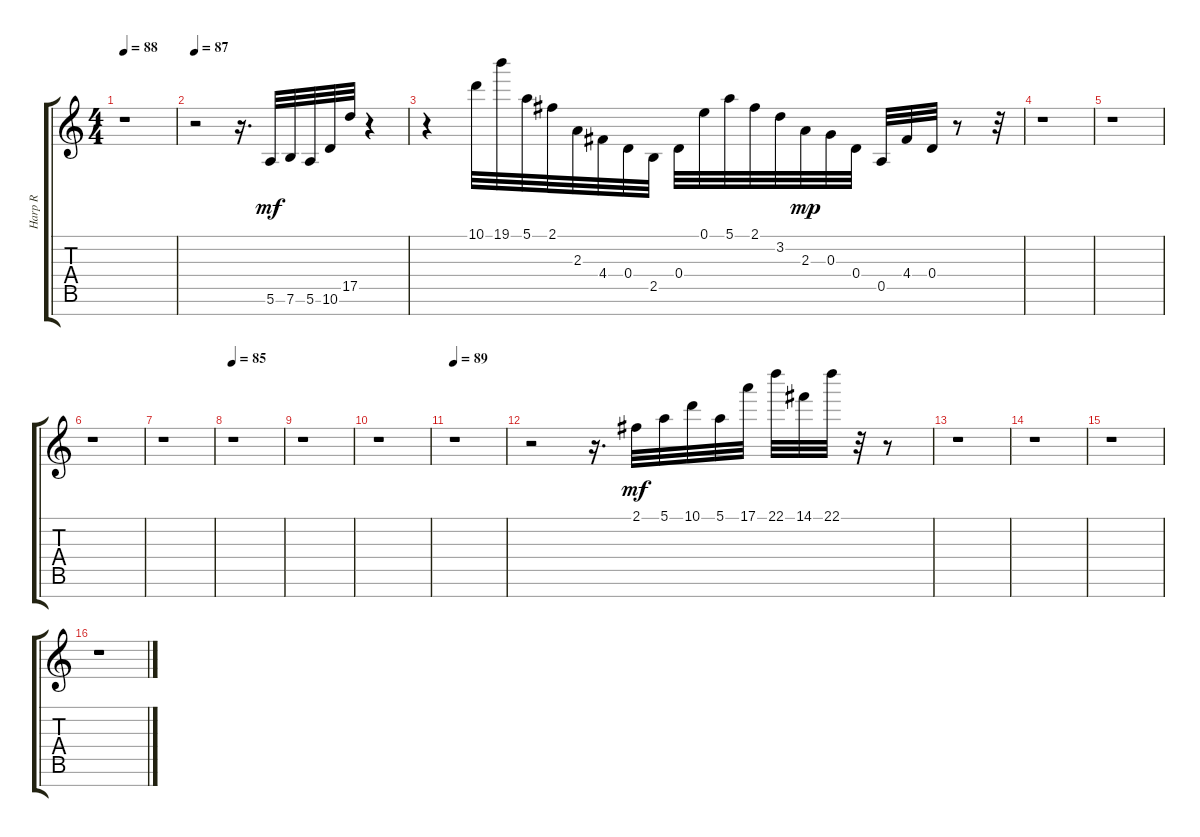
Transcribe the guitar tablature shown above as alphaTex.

\track ("Harp R" "Harp R") {instrument orchestralharp}
\staff {score tabs}
\tuning (E5 B4 G4 D4 A3 E3 B2) {hide}
\ts (4 4)
\tempo 88
\clef g2
\ks c
r.1{dy p} |
\tempo 87
r.2 r.16{d} 5.6.32{dy mf} 7.6.32 5.6.32 10.6.32 17.5.32 r.4 |
r.4 10.1.32 19.1.32 5.1.32 2.1.32 2.3.32 4.4.32 0.4.32 2.5.32 0.4.32 0.1.32 5.1.32 2.1.32 3.2.32 2.3.32{dy mp} 0.3.32 0.4.32 0.5.32 4.4.32 0.4.32 r.8 r.32 |
r.1 |
r.1 |
r.1 |
r.1 |
\tempo 85
r.1 |
r.1 |
r.1 |
\tempo 89
r.1 |
r.2 r.16{d} 2.1.32{dy mf} 5.1.32 10.1.32 5.1.32 17.1.32 22.1.32 14.1.32 22.1.32 r.32 r.8 |
r.1 |
r.1 |
r.1 |
r.1
